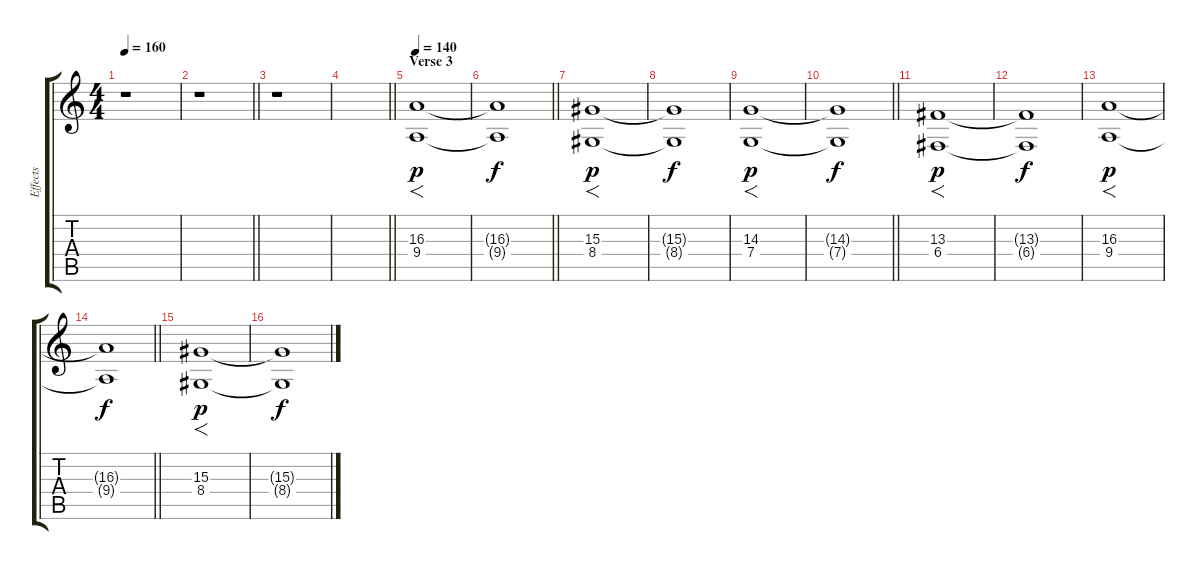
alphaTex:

\track ("Effects" "Effects") {instrument pad8sweep}
\staff {score tabs}
\tuning (D4 A3 F3 C3 G2 C2) {hide}
\ts (4 4)
\tempo 160
\clef g2
\ks c
r.1{dy f} |
\barLineRight lightlight
r.1 |
r.1 |
\barLineRight lightlight
|
\section ("" "Verse 3")
\tempo 140
(16.3 9.4).1{f dy p} |
\barLineRight lightlight
(16.3{t} 9.4{t}).1{dy f} |
(15.3 8.4).1{f dy p} |
(15.3{t} 8.4{t}).1{dy f} |
(14.3 7.4).1{f dy p} |
\barLineRight lightlight
(14.3{t} 7.4{t}).1{dy f} |
(13.3 6.4).1{f dy p} |
(13.3{t} 6.4{t}).1{dy f} |
(16.3 9.4).1{f dy p} |
\barLineRight lightlight
(16.3{t} 9.4{t}).1{dy f} |
(15.3 8.4).1{f dy p} |
(15.3{t} 8.4{t}).1{dy f}
